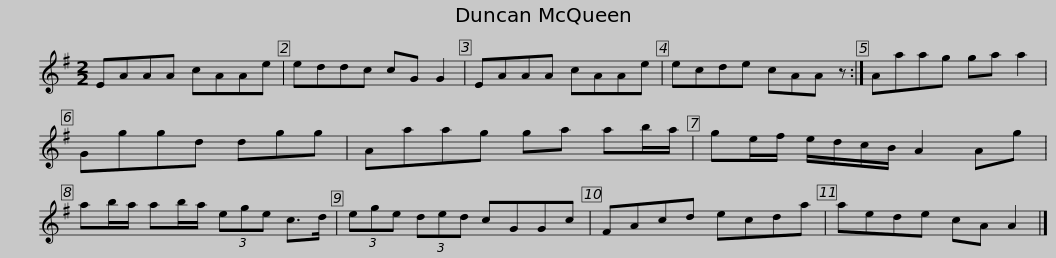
X:1
L:1/8
M:2/2
I:linebreak $
K:G
V:1 treble
V:1
 EAAA cAAe | eddc cG G2 | EAAA cAAe | ecde cAA z :| Aaag ga a2 |$ %5
 Gggd dgg | Aaag ga ab/a/ | ge/f/ e/d/c/B/ A2 Ag | ab/a/ ab/a/ (3ege c>d |$ (3ege (3ded cGGc | %10
 FAcd ecda | aede cA A2 |] %12
